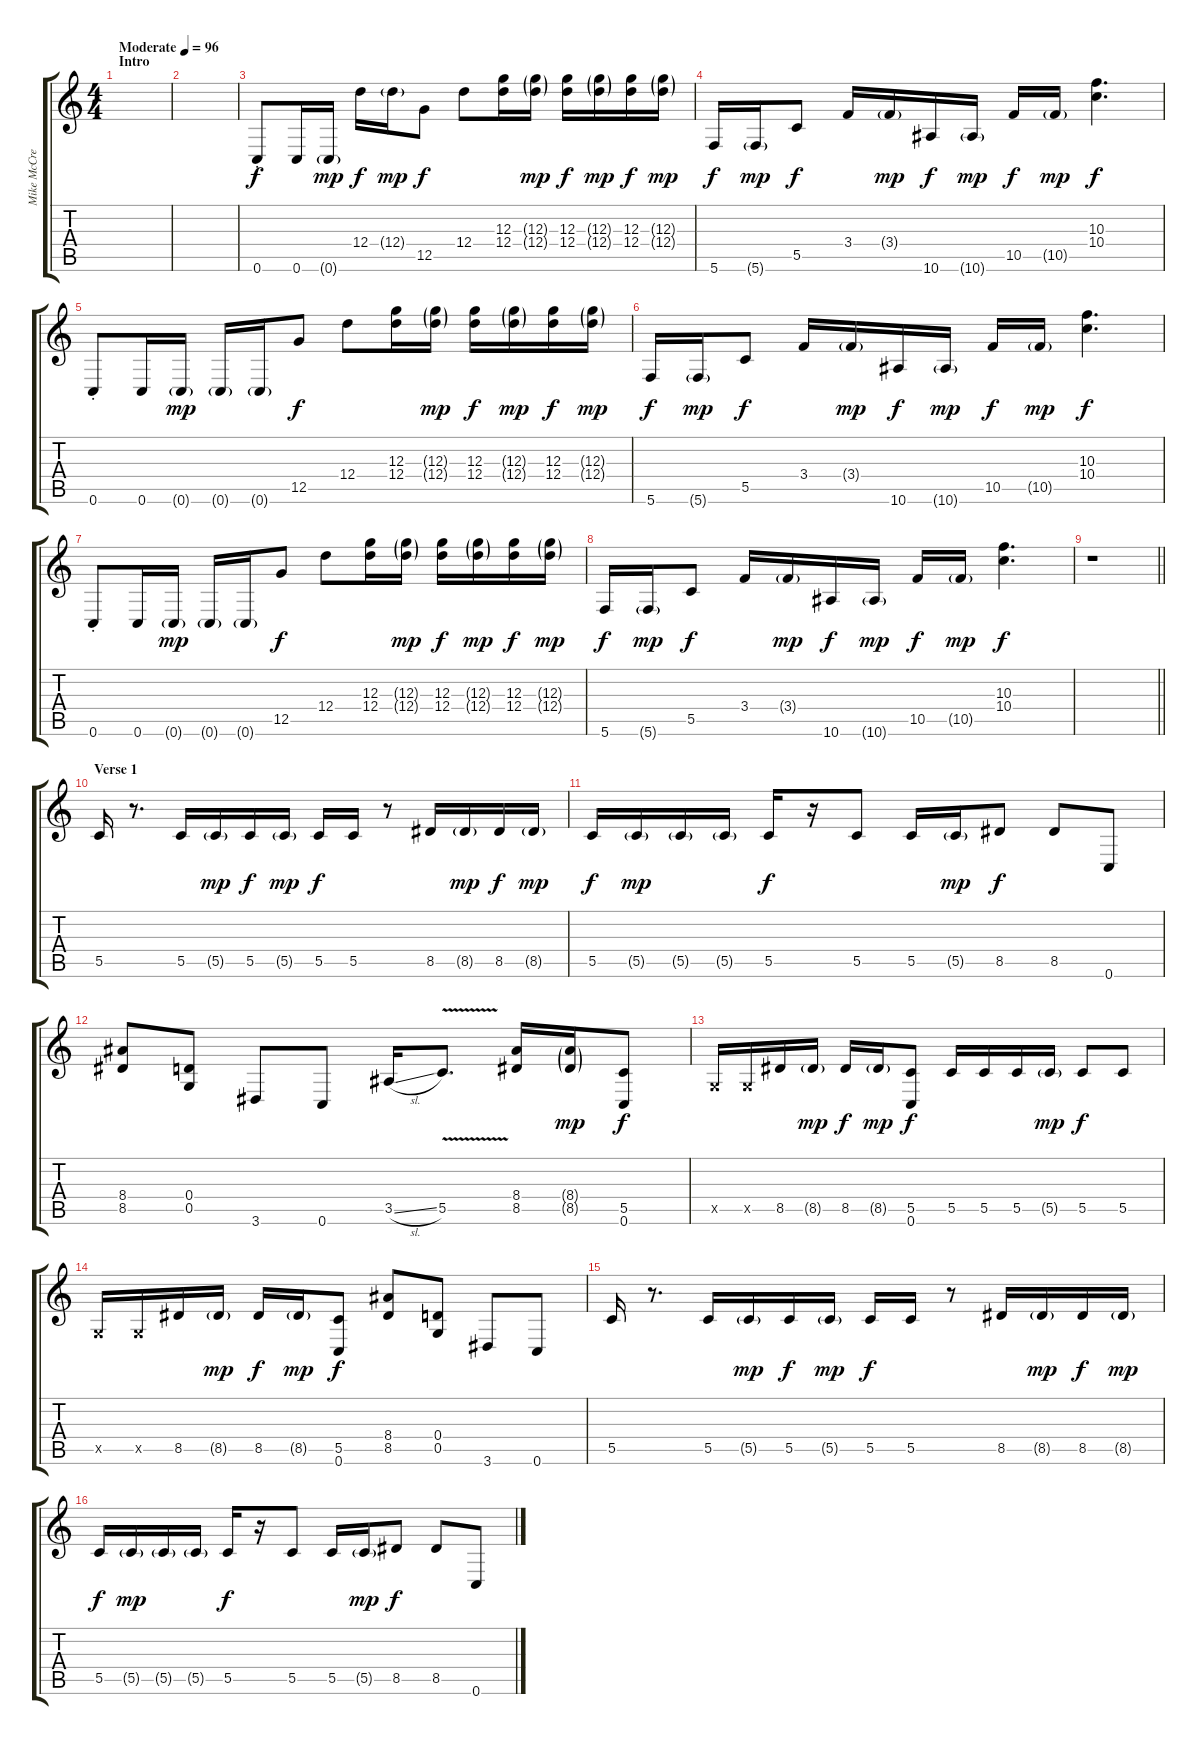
\track ("Mike McCready" "Mike McCre") {instrument distortionguitar}
\staff {score tabs}
\tuning (E4 B3 G3 D3 G2 C2) {hide}
\ts (4 4)
\section ("" "Intro")
\tempo (96 "Moderate")
\clef g2
\ks c
|
|
0.6{st}.8 0.6.16 0.6{g}.16{dy mp} 12.4.16{dy f} 12.4{g}.16{dy mp} 12.5.8{dy f} 12.4.8 (12.3 12.4).16 (12.3{g} 12.4{g}).16{dy mp} (12.3 12.4).16{dy f} (12.3{g} 12.4{g}).16{dy mp} (12.3 12.4).16{dy f} (12.3{g} 12.4{g}).16{dy mp} |
5.6.16{dy f} 5.6{g}.16{dy mp} 5.5.8{dy f} 3.4.16 3.4{g}.16{dy mp} 10.6.16{dy f} 10.6{g}.16{dy mp} 10.5.16{dy f} 10.5{g}.16{dy mp} (10.3 10.4).4{d dy f} |
0.6{st}.8 0.6.16 0.6{g}.16{dy mp} 0.6{g}.16 0.6{g}.16 12.5.8{dy f} 12.4.8 (12.3 12.4).16 (12.3{g} 12.4{g}).16{dy mp} (12.3 12.4).16{dy f} (12.3{g} 12.4{g}).16{dy mp} (12.3 12.4).16{dy f} (12.3{g} 12.4{g}).16{dy mp} |
5.6.16{dy f} 5.6{g}.16{dy mp} 5.5.8{dy f} 3.4.16 3.4{g}.16{dy mp} 10.6.16{dy f} 10.6{g}.16{dy mp} 10.5.16{dy f} 10.5{g}.16{dy mp} (10.3 10.4).4{d dy f} |
0.6{st}.8 0.6.16 0.6{g}.16{dy mp} 0.6{g}.16 0.6{g}.16 12.5.8{dy f} 12.4.8 (12.3 12.4).16 (12.3{g} 12.4{g}).16{dy mp} (12.3 12.4).16{dy f} (12.3{g} 12.4{g}).16{dy mp} (12.3 12.4).16{dy f} (12.3{g} 12.4{g}).16{dy mp} |
5.6.16{dy f} 5.6{g}.16{dy mp} 5.5.8{dy f} 3.4.16 3.4{g}.16{dy mp} 10.6.16{dy f} 10.6{g}.16{dy mp} 10.5.16{dy f} 10.5{g}.16{dy mp} (10.3 10.4).4{d dy f} |
\barLineRight lightlight
r.1 |
\section ("" "Verse 1")
5.5.16 r.8{d} 5.5.16 5.5{g}.16{dy mp} 5.5.16{dy f} 5.5{g}.16{dy mp} 5.5.16{dy f} 5.5.16 r.8 8.5.16 8.5{g}.16{dy mp} 8.5.16{dy f} 8.5{g}.16{dy mp} |
5.5.16{dy f} 5.5{g}.16{dy mp} 5.5{g}.16 5.5{g}.16 5.5.16{dy f} r.16 5.5.8 5.5.16 5.5{g}.16{dy mp} 8.5.8{dy f} 8.5.8 0.6.8 |
(8.4 8.5).8 (0.4 0.5).8 3.6.8 0.6.8 3.5{sl}.16 5.5{v}.8{d} (8.4 8.5).16 (8.4{g} 8.5{g}).16{dy mp} (5.5 0.6).8{dy f} |
0.5{x}.16 0.5{x}.16 8.5.16 8.5{g}.16{dy mp} 8.5.16{dy f} 8.5{g}.16{dy mp} (5.5 0.6).8{dy f} 5.5.16 5.5.16 5.5.16 5.5{g}.16{dy mp} 5.5.8{dy f} 5.5.8 |
0.5{x}.16 0.5{x}.16 8.5.16 8.5{g}.16{dy mp} 8.5.16{dy f} 8.5{g}.16{dy mp} (5.5 0.6).8{dy f} (8.4 8.5).8 (0.4 0.5).8 3.6.8 0.6.8 |
5.5.16 r.8{d} 5.5.16 5.5{g}.16{dy mp} 5.5.16{dy f} 5.5{g}.16{dy mp} 5.5.16{dy f} 5.5.16 r.8 8.5.16 8.5{g}.16{dy mp} 8.5.16{dy f} 8.5{g}.16{dy mp} |
5.5.16{dy f} 5.5{g}.16{dy mp} 5.5{g}.16 5.5{g}.16 5.5.16{dy f} r.16 5.5.8 5.5.16 5.5{g}.16{dy mp} 8.5.8{dy f} 8.5.8 0.6.8
